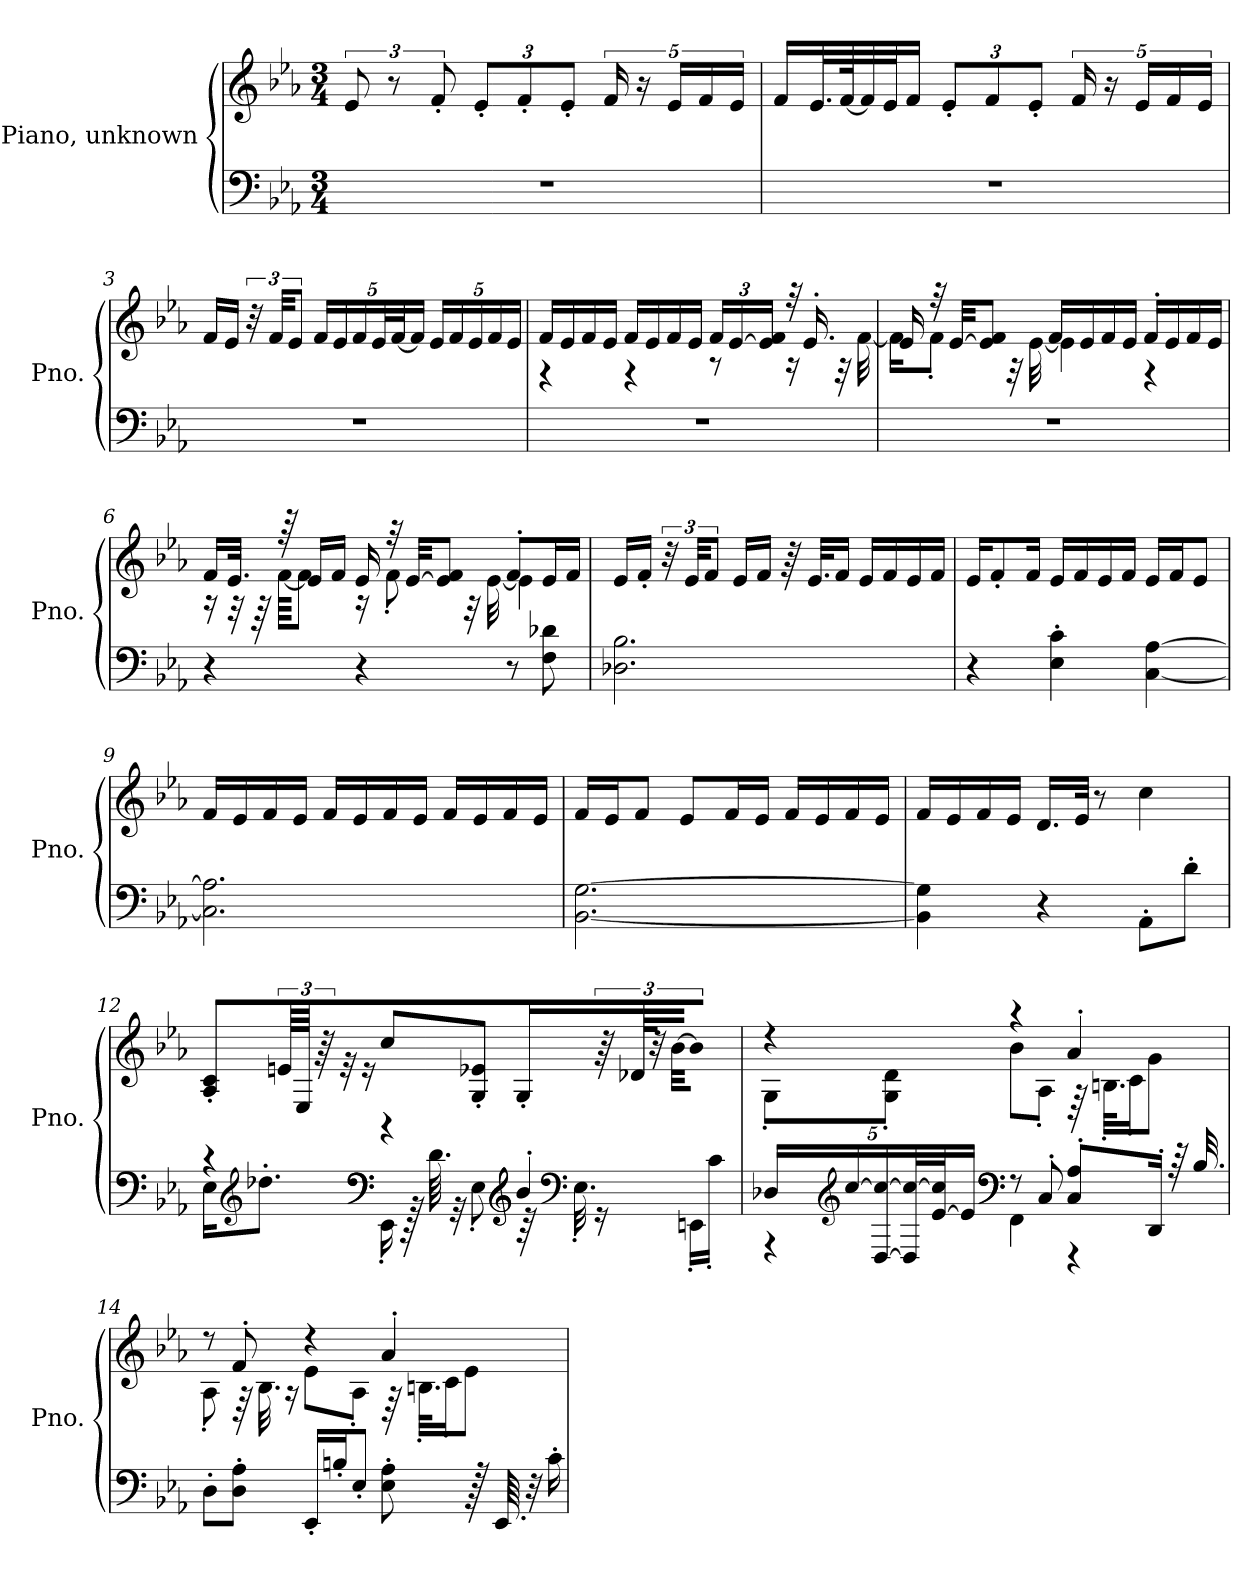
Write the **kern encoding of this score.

**kern	**kern
*part1	*part1
*staff2	*staff1
*I"Piano, unknown	*
*I'Pno.	*
*clefF4	*clefG2
*k[b-e-a-]	*k[b-e-a-]
*M3/4	*M3/4
*MM135	*MM135
=1	=1
2.r	12e-/
.	12r
.	12f'/
*	*Xbrackettup
.	12e-'/L
.	12f'/
.	12e-'/J
*	*brackettup
.	20f/
.	20r
.	20e-/LL
.	20f/
.	20e-/JJ
=2	=2
2.r	16f/LL
.	32.e-/L
.	[64f/K
.	32f/]
.	32e-/J
.	16f/JJ
*	*Xbrackettup
.	12e-'/L
.	12f/
.	12e-'/J
*	*brackettup
.	20f/
.	20r
.	20e-/LL
.	20f/
.	20e-/JJ
=3	=3
2.r	16f/LL
.	16e-/JJ
.	48r
.	48f/KKL
.	12e-/J
*	*Xbrackettup
.	20f/LL
.	20e-/
.	20f/
.	40e-/L
.	[40f/J
.	20f/JJ]
.	20e-/LL
.	20f/
.	20e-/
.	20f/
.	20e-/JJ
!!LO:LB:g=z
=4	=4
*	*^
2.r	16f/LL	4r
.	16e-/	.
.	16f/	.
.	16e-/JJ	.
.	16f/LL	4r
.	16e-/	.
.	16f/	.
.	16e-/JJ	.
.	24f/LL	8r
.	[24e-/	.
.	24e-/] 24f/JJ	.
.	32r	16r
.	16.e-'/	.
.	.	32r
.	.	[32f\
=5	=5	=5
2.r	16e-/	16f\KL]
.	32r	8f'\J
.	[32e-/KKL	.
.	8e-/] 8f/J	.
.	.	32r
.	.	[32e-\
.	16f/LL	4e-\]
.	16e-/	.
.	16f/	.
.	16e-/JJ	.
.	16f'/LL	4r
.	16e-/	.
.	16f/	.
.	16e-/JJ	.
!!LO:LB:g=z	!!
=6	=6	=6
4r	16f/LL	16r
.	32.e-/JJk	32r
.	.	64r
.	64r	[64f\KKKL
.	16e-/LL	8f\J]
.	16f/JJ	.
4r	16e-/	16r
.	32r	8f'\
.	[32e-/KKL	.
.	8e-/] 8f/J	.
.	.	32r
.	.	[32e-\
8r	8f'/L	4e-\]
8F\ 8d-X\	16e-/L	.
.	16f/JJ	.
*	*v	*v
=7	=7
2.D-X\ 2.B-\	16e-/LL
.	16f'/JJ
*	*brackettup
.	48r
.	48e-/KKL
.	12f/J
.	16e-/LL
.	16f/JJ
.	64r
.	32.e-/KLL
.	16f/JJ
.	16e-/LL
.	16f/
.	16e-/
.	16f/JJ
!!LO:LB:g=z
=8	=8
4r	16e-/KL
.	8f'/
.	16f/Jk
4E-\' 4c\'	16e-/LL
.	16f/
.	16e-/
.	16f/JJ
[4C\ [4A-\	16e-/LL
.	16f/J
.	8e-/J
=9	=9
2.C\] 2.A-\]	16f/LL
.	16e-/
.	16f/
.	16e-/JJ
.	16f/LL
.	16e-/
.	16f/
.	16e-/JJ
.	16f/LL
.	16e-/
.	16f/
.	16e-/JJ
=10	=10
[2.BB-\ [2.G\	16f/LL
.	16e-/J
.	8f/J
.	8e-/L
.	16f/L
.	16e-/JJ
.	16f/LL
.	16e-/
.	16f/
.	16e-/JJ
=11	=11
4BB-\] 4G\]	16f/LL
.	16e-/
.	16f/
.	16e-/JJ
4r	16.d/LL
.	32e-/JJk
.	8r
8AA-'\L	4cc\
8d'\J	.
!!LO:LB:g=z
=12	=12
*^	*
4r	16E-\KL	8A-/' 8c/'L
*clefG2	*	*
.	8.dd-X'\J	.
.	.	96en/LLL
.	.	96E-/JJJJ
.	.	96r
.	.	32r
.	.	16r
*clefF4	*	*
4r	16EE-'\	8cc/L
.	128r	.
.	64.d\	.
.	32r	.
.	8E-'\	8G/' 8e-X/'J
*clefG2	*	*
4b-'/	64r	16G'/
*clefF4	*	*
.	32.E-'\	.
.	16r	96r
.	.	96d-X/
.	.	48r
.	.	[48b-\KKL
.	16EEn'\LL	8b-\J]
.	16c'\JJ	.
!!LO:LB:g=z
=13	=13	=13
*Xbrackettup	*	*
*	*	*^
20D-X/LL	4r	4r	8G'\L
*clefG2	*	*	*
[20cc/	.	.	.
[20D-/ 20cc/_	.	.	.
.	.	.	8G\' 8d\'J
40D-/] 40cc/_L	.	.	.
[40e-/ 40cc/]J	.	.	.
20e-/JJ]	.	.	.
*clefF4	*	*	*
8r	4FF\	4r	8b-\L
8C'/	.	.	8A-'\J
8C/' 8A-/'L	4r	4a-'/	64r
.	.	.	32.Bn'\KLL
.	.	.	16c'\J
16DD'/Jk	.	.	8g\J
64r	.	.	.
32.B-/	.	.	.
*v	*v	*	*
=14	=14	=14
8D'\L	8r	8A-'\
8D\' 8A-\'J	8f'/	64r
.	.	32.B-\
.	.	16r
16EE-'/LL	4r	8e-\L
16Bn'/J	.	.
8E-'/J	.	8A-'\J
8E-\' 8A-\'	4a-'/	64r
.	.	32.Bn'\KLL
.	.	16c'\J
128r	.	8e-\J
64.EE-/	.	.
32r	.	.
16c'\	.	.
*	*v	*v
=	=
*-	*-
